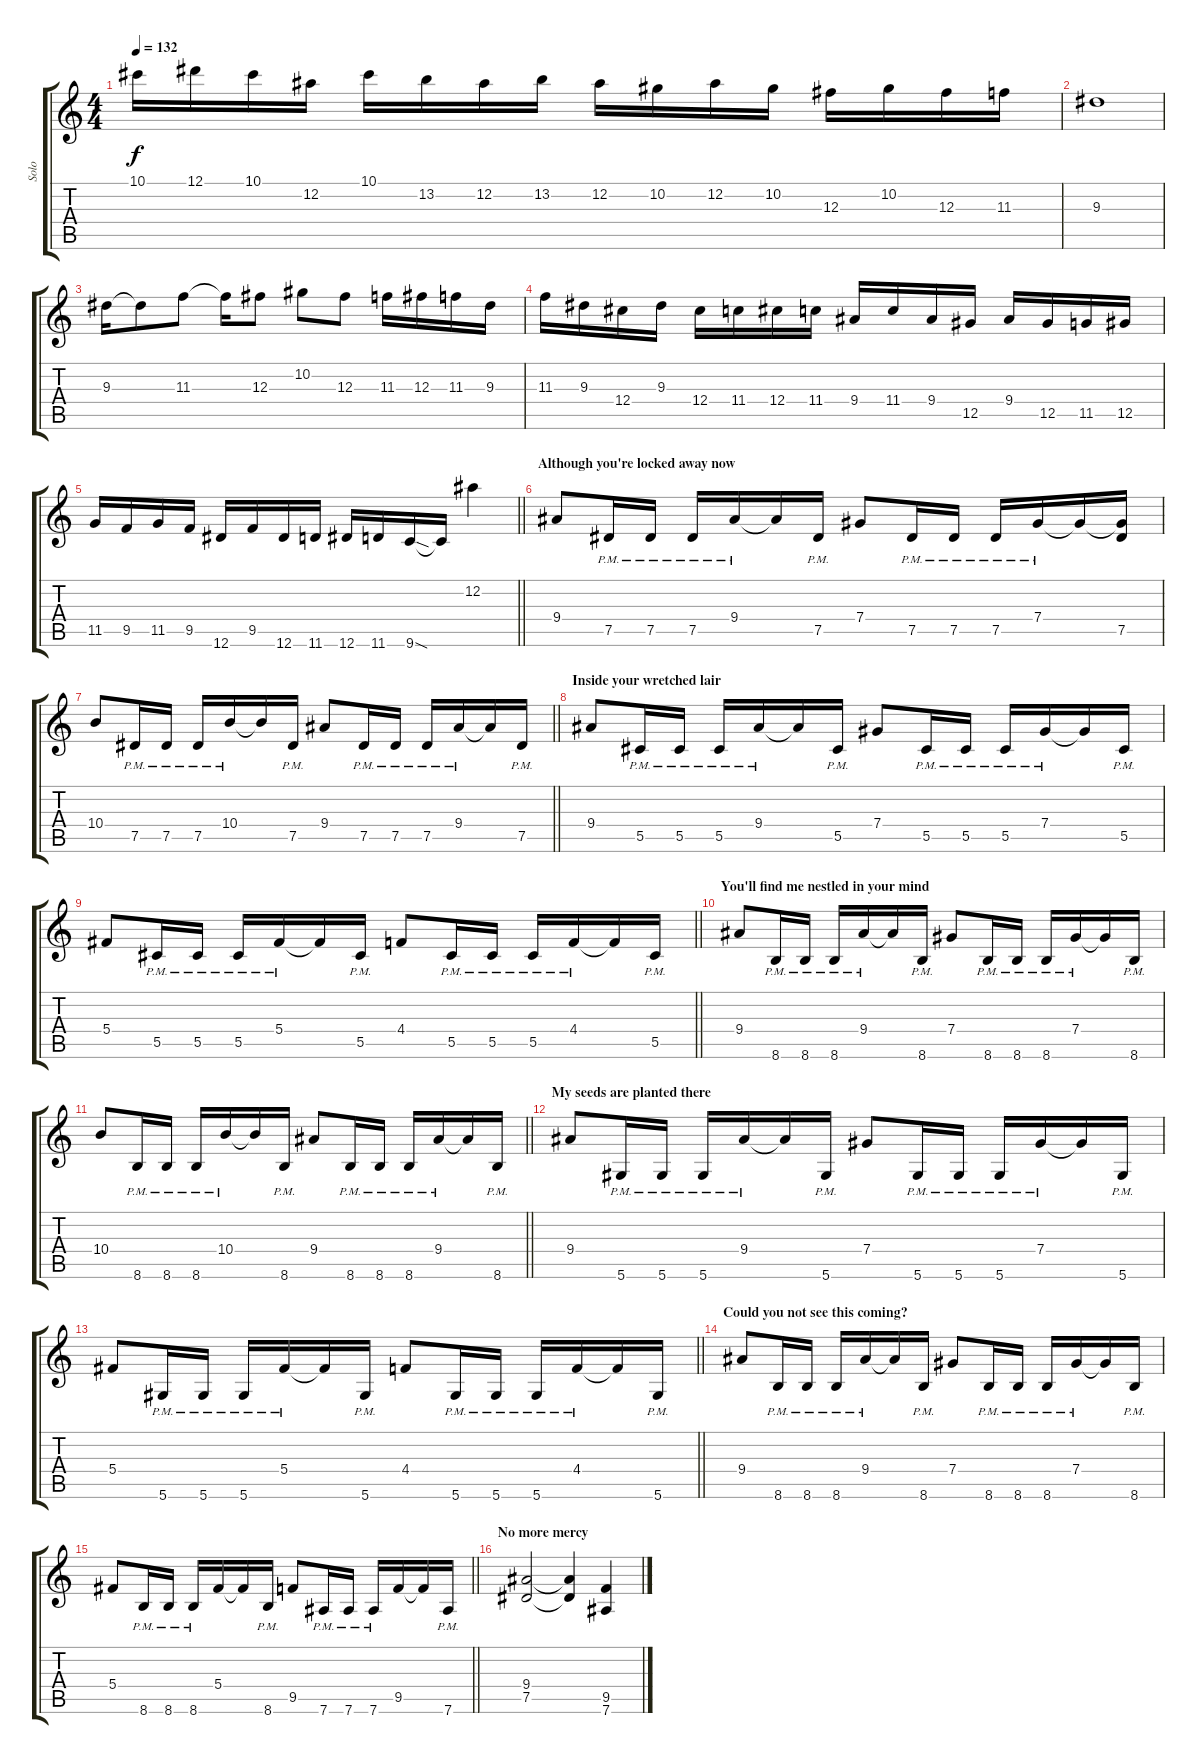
\track ("Solo" "Solo") {instrument overdrivenguitar}
\staff {score tabs}
\tuning (Eb4 Bb3 Gb3 Db3 Ab2 Eb2) {hide}
\ts (4 4)
\tempo 132
\clef g2
\ks c
10.1.16{dy f} 12.1.16 10.1.16 12.2.16 10.1.16 13.2.16 12.2.16 13.2.16 12.2.16 10.2.16 12.2.16 10.2.16 12.3.16 10.2.16 12.3.16 11.3.16 |
9.3.1 |
9.3.16 9.3{t}.8 11.3.8 11.3{t}.16 12.3.8 10.2.8 12.3.8 11.3.16 12.3.16 11.3.16 9.3.16 |
11.3.16 9.3.16 12.4.16 9.3.16 12.4.16 11.4.16 12.4.16 11.4.16 9.4.16 11.4.16 9.4.16 12.5.16 9.4.16 12.5.16 11.5.16 12.5.16 |
\barLineRight lightlight
11.5.16 9.5.16 11.5.16 9.5.16 12.6.16 9.5.16 12.6.16 11.6.16 12.6.16 11.6.16 9.6{sod}.16 9.6{t}.16 12.2.4 |
\section ("" "Although you're locked away now")
9.4.8 7.5{pm}.16 7.5{pm}.16 7.5{pm}.16 9.4{pm}.16 9.4{t}.16 7.5{pm}.16 7.4.8 7.5{pm}.16 7.5{pm}.16 7.5{pm}.16 7.4{pm}.16 7.4{t}.16 (7.4{t} 7.5).16 |
\barLineRight lightlight
10.4.8 7.5{pm}.16 7.5{pm}.16 7.5{pm}.16 10.4{pm}.16 10.4{t}.16 7.5{pm}.16 9.4.8 7.5{pm}.16 7.5{pm}.16 7.5{pm}.16 9.4{pm}.16 9.4{t}.16 7.5{pm}.16 |
\section ("" "Inside your wretched lair")
9.4.8 5.5{pm}.16 5.5{pm}.16 5.5{pm}.16 9.4{pm}.16 9.4{t}.16 5.5{pm}.16 7.4.8 5.5{pm}.16 5.5{pm}.16 5.5{pm}.16 7.4{pm}.16 7.4{t}.16 5.5{pm}.16 |
\barLineRight lightlight
5.4.8 5.5{pm}.16 5.5{pm}.16 5.5{pm}.16 5.4{pm}.16 5.4{t}.16 5.5{pm}.16 4.4.8 5.5{pm}.16 5.5{pm}.16 5.5{pm}.16 4.4{pm}.16 4.4{t}.16 5.5{pm}.16 |
\section ("" "You'll find me nestled in your mind")
9.4.8 8.6{pm}.16 8.6{pm}.16 8.6{pm}.16 9.4{pm}.16 9.4{t}.16 8.6{pm}.16 7.4.8 8.6{pm}.16 8.6{pm}.16 8.6{pm}.16 7.4{pm}.16 7.4{t}.16 8.6{pm}.16 |
\barLineRight lightlight
10.4.8 8.6{pm}.16 8.6{pm}.16 8.6{pm}.16 10.4{pm}.16 10.4{t}.16 8.6{pm}.16 9.4.8 8.6{pm}.16 8.6{pm}.16 8.6{pm}.16 9.4{pm}.16 9.4{t}.16 8.6{pm}.16 |
\section ("" "My seeds are planted there")
9.4.8 5.6{pm}.16 5.6{pm}.16 5.6{pm}.16 9.4{pm}.16 9.4{t}.16 5.6{pm}.16 7.4.8 5.6{pm}.16 5.6{pm}.16 5.6{pm}.16 7.4{pm}.16 7.4{t}.16 5.6{pm}.16 |
\barLineRight lightlight
5.4.8 5.6{pm}.16 5.6{pm}.16 5.6{pm}.16 5.4{pm}.16 5.4{t}.16 5.6{pm}.16 4.4.8 5.6{pm}.16 5.6{pm}.16 5.6{pm}.16 4.4{pm}.16 4.4{t}.16 5.6{pm}.16 |
\section ("" "Could you not see this coming?")
9.4.8 8.6{pm}.16 8.6{pm}.16 8.6{pm}.16 9.4{pm}.16 9.4{t}.16 8.6{pm}.16 7.4.8 8.6{pm}.16 8.6{pm}.16 8.6{pm}.16 7.4{pm}.16 7.4{t}.16 8.6{pm}.16 |
\barLineRight lightlight
5.4.8 8.6{pm}.16 8.6{pm}.16 8.6{pm}.16 5.4.16 5.4{t}.16 8.6{pm}.16 9.5.8 7.6{pm}.16 7.6{pm}.16 7.6{pm}.16 9.5.16 9.5{t}.16 7.6{pm}.16 |
\section ("" "No more mercy")
(9.4 7.5).2 (9.4{t} 7.5{t}).4 (9.5 7.6).4
